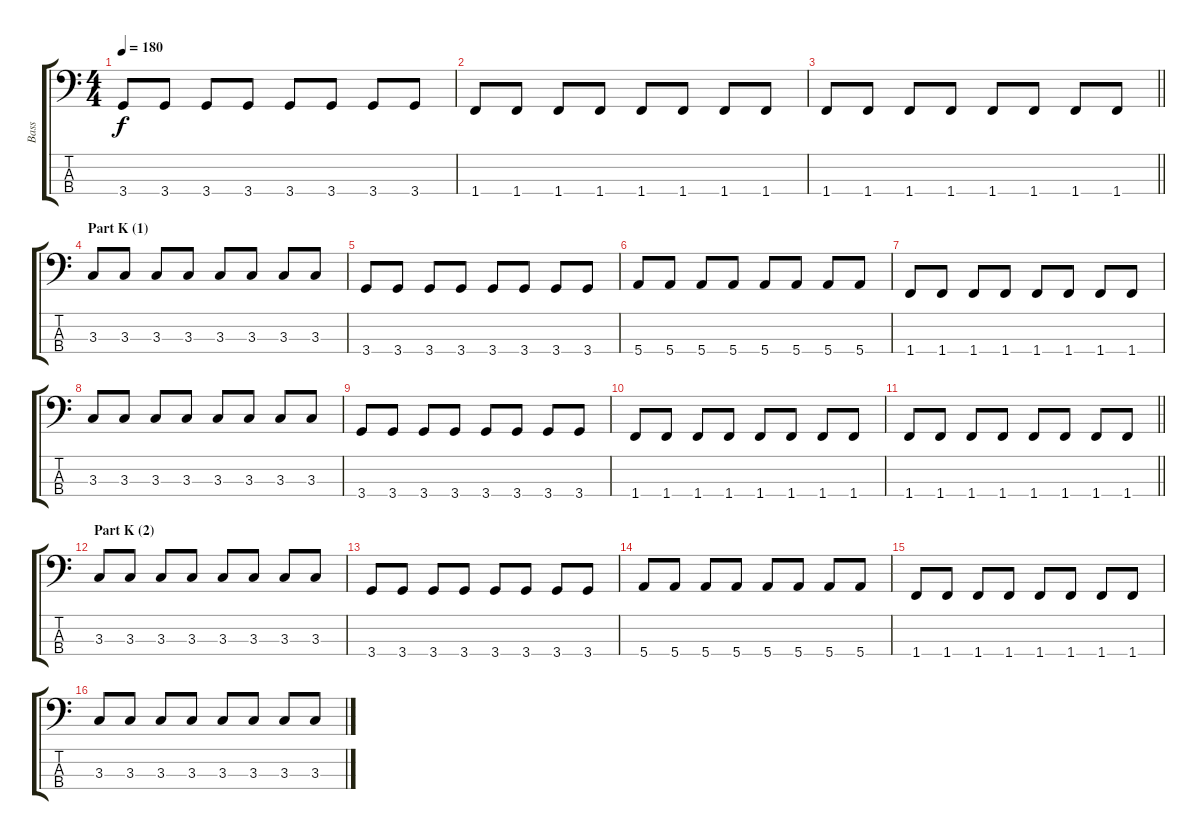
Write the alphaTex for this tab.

\track ("Bass" "Bass") {instrument electricbasspick}
\staff {score tabs}
\tuning (G2 D2 A1 E1) {hide}
\ts (4 4)
\tempo 180
\clef f4
\ks c
3.4{t}.8{dy f} 3.4.8 3.4.8 3.4.8 3.4.8 3.4.8 3.4.8 3.4.8 |
1.4.8 1.4.8 1.4.8 1.4.8 1.4.8 1.4.8 1.4.8 1.4.8 |
\barLineRight lightlight
1.4.8 1.4.8 1.4.8 1.4.8 1.4.8 1.4.8 1.4.8 1.4.8 |
\section ("" "Part K (1)")
3.3.8 3.3.8 3.3.8 3.3.8 3.3.8 3.3.8 3.3.8 3.3.8 |
3.4.8 3.4.8 3.4.8 3.4.8 3.4.8 3.4.8 3.4.8 3.4.8 |
5.4.8 5.4.8 5.4.8 5.4.8 5.4.8 5.4.8 5.4.8 5.4.8 |
1.4.8 1.4.8 1.4.8 1.4.8 1.4.8 1.4.8 1.4.8 1.4.8 |
3.3.8 3.3.8 3.3.8 3.3.8 3.3.8 3.3.8 3.3.8 3.3.8 |
3.4.8 3.4.8 3.4.8 3.4.8 3.4.8 3.4.8 3.4.8 3.4.8 |
1.4.8 1.4.8 1.4.8 1.4.8 1.4.8 1.4.8 1.4.8 1.4.8 |
\barLineRight lightlight
1.4.8 1.4.8 1.4.8 1.4.8 1.4.8 1.4.8 1.4.8 1.4.8 |
\section ("" "Part K (2)")
3.3.8 3.3.8 3.3.8 3.3.8 3.3.8 3.3.8 3.3.8 3.3.8 |
3.4.8 3.4.8 3.4.8 3.4.8 3.4.8 3.4.8 3.4.8 3.4.8 |
5.4.8 5.4.8 5.4.8 5.4.8 5.4.8 5.4.8 5.4.8 5.4.8 |
1.4.8 1.4.8 1.4.8 1.4.8 1.4.8 1.4.8 1.4.8 1.4.8 |
3.3.8 3.3.8 3.3.8 3.3.8 3.3.8 3.3.8 3.3.8 3.3.8
